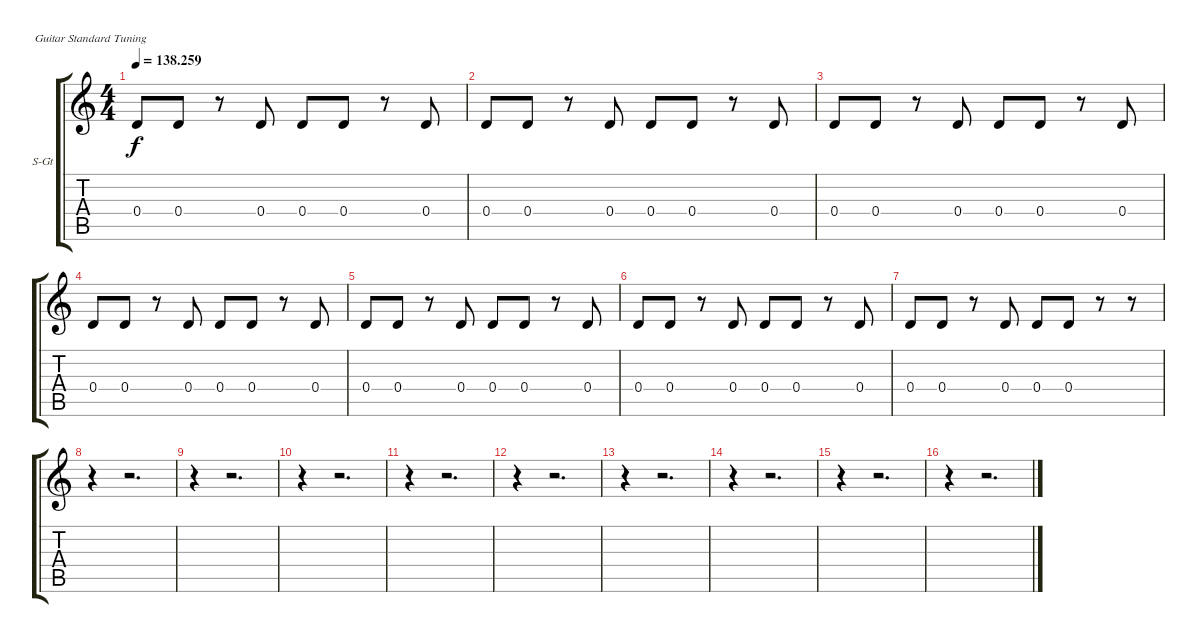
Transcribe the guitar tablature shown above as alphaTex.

\bracketExtendMode groupsimilarinstruments
\firstSystemTrackNameOrientation horizontal
\otherSystemsTrackNameOrientation horizontal
\track ("Black Francis (Breath)" "S-Gt") {instrument lead6voice}
\staff {score tabs}
\tuning (E4 B3 G3 D3 A2 E2)
\displaytranspose 12
\ts (4 4)
\tempo
138.259
\accidentals auto
\clef g2
\ottava regular
\simile none
\ks c
0.4.8{dy f} 0.4.8 r.8 0.4.8 0.4.8 0.4.8 r.8 0.4.8 |
0.4.8 0.4.8 r.8 0.4.8 0.4.8 0.4.8 r.8 0.4.8 |
0.4.8 0.4.8 r.8 0.4.8 0.4.8 0.4.8 r.8 0.4.8 |
0.4.8 0.4.8 r.8 0.4.8 0.4.8 0.4.8 r.8 0.4.8 |
0.4.8 0.4.8 r.8 0.4.8 0.4.8 0.4.8 r.8 0.4.8 |
0.4.8 0.4.8 r.8 0.4.8 0.4.8 0.4.8 r.8 0.4.8 |
0.4.8 0.4.8 r.8 0.4.8 0.4.8 0.4.8 r.8 r.8 |
r.4 r.2{d} |
r.4 r.2{d} |
r.4 r.2{d} |
r.4 r.2{d} |
r.4 r.2{d} |
r.4 r.2{d} |
r.4 r.2{d} |
r.4 r.2{d} |
r.4 r.2{d}
